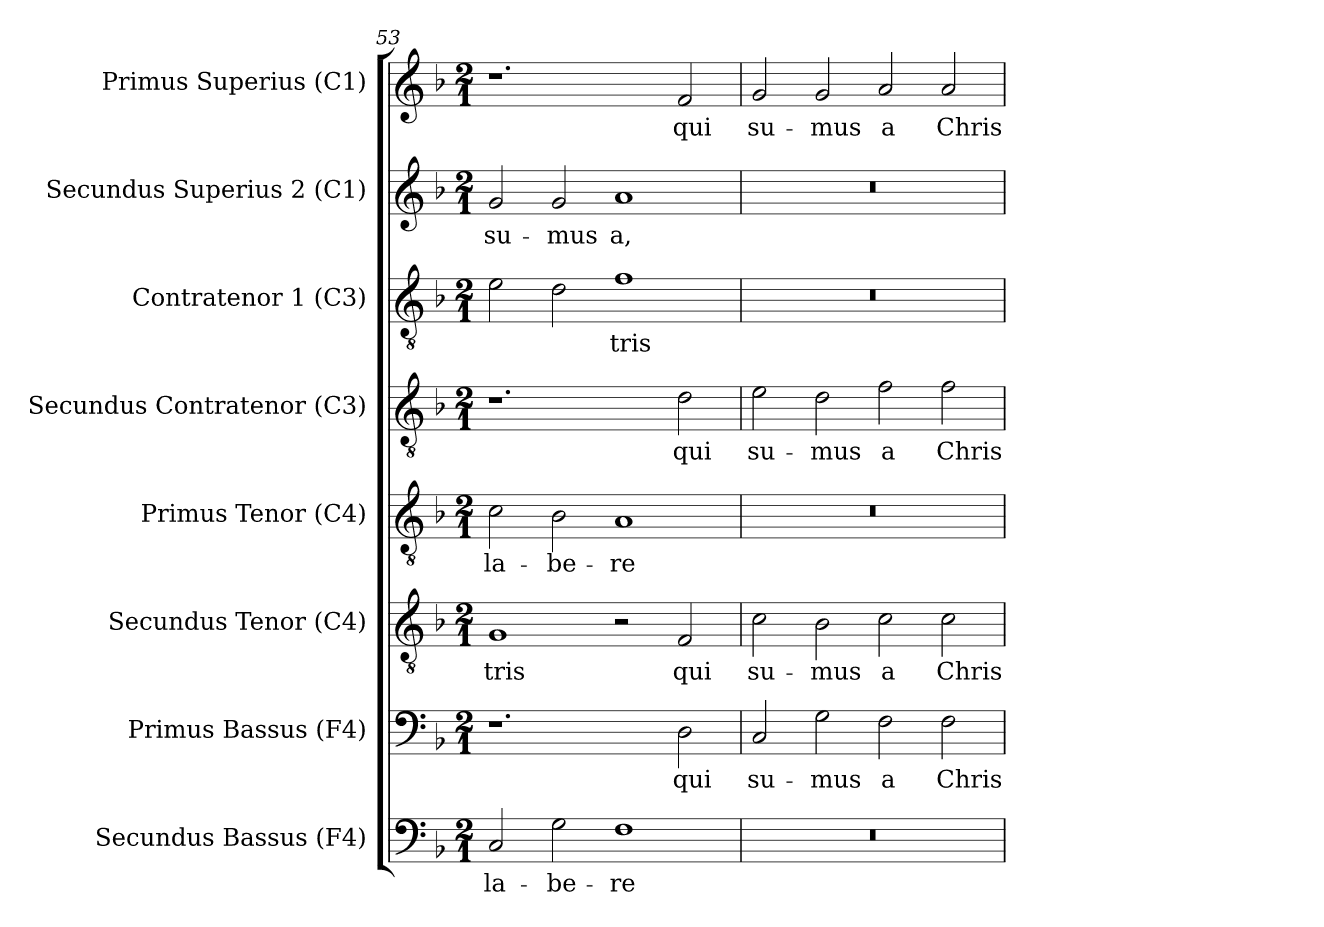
**kern	**text	**kern	**text	**kern	**text	**kern	**text	**kern	**text	**kern	**text	**kern	**text	**kern	**text
*part8	*part8	*part7	*part7	*part6	*part6	*part5	*part5	*part4	*part4	*part3	*part3	*part2	*part2	*part1	*part1
*staff8	*staff8	*staff7	*staff7	*staff6	*staff6	*staff5	*staff5	*staff4	*staff4	*staff3	*staff3	*staff2	*staff2	*staff1	*staff1
*I"Secundus Bassus (F4)	*	*I"Primus Bassus (F4)	*	*I"Secundus Tenor (C4)	*	*I"Primus Tenor (C4)	*	*I"Secundus  Contratenor (C3)	*	*I"Contratenor 1 (C3)	*	*I"Secundus Superius 2 (C1)	*	*I"Primus Superius (C1)	*
*I'B2	*	*I'B1	*	*I'T2	*	*I'T1	*	*	*	*	*	*I'C2	*	*I'C1	*
*clefF4	*	*clefF4	*	*clefGv2	*	*clefGv2	*	*clefGv2	*	*clefGv2	*	*clefG2	*	*clefG2	*
*	*	*	*	*	*	*ITrd7c12	*	*	*	*	*	*	*	*	*
*k[b-]	*	*k[b-]	*	*k[b-]	*	*k[b-]	*	*k[b-]	*	*k[b-]	*	*k[b-]	*	*k[b-]	*
*F:	*	*F:	*	*F:	*	*F:	*	*F:	*	*F:	*	*F:	*	*F:	*
*M2/1	*	*M2/1	*	*M2/1	*	*M2/1	*	*M2/1	*	*M2/1	*	*M2/1	*	*M2/1	*
=53	=53	=53	=53	=53	=53	=53	=53	=53	=53	=53	=53	=53	=53	=53	=53
!	!LO:LY:b:color=#000000	!	!	!	!	!	!	!	!	!	!	!	!	!	!
!	!	!	!	!	!LO:LY:b:color=#000000	!	!	!	!	!	!	!	!	!	!
!	!	!	!	!	!	!	!LO:LY:b:color=#000000	!	!	!	!	!	!	!	!
!	!	!	!	!	!	!	!	!	!	!	!	!	!LO:LY:b:color=#000000	!	!
2Ci/	-la-	1.r	.	1Gi	-tris	2Ci\	-la-	1.r	.	2ei\	.	2gi/	su-	1.r	.
!	!LO:LY:b:color=#000000	!	!	!	!	!	!	!	!	!	!	!	!	!	!
!	!	!	!	!	!	!	!LO:LY:b:color=#000000	!	!	!	!	!	!	!	!
!	!	!	!	!	!	!	!	!	!	!	!	!	!LO:LY:b:color=#000000	!	!
2Gi\	-be-	.	.	.	.	2BB-i\	-be-	.	.	2di\	.	2gi/	-mus	.	.
!	!LO:LY:b:color=#000000	!	!	!	!	!	!	!	!	!	!	!	!	!	!
!	!	!	!	!	!	!	!LO:LY:b:color=#000000	!	!	!	!	!	!	!	!
!	!	!	!	!	!	!	!	!	!	!	!LO:LY:b:color=#000000	!	!	!	!
!	!	!	!	!	!	!	!	!	!	!	!	!	!LO:LY:b:color=#000000	!	!
1Fi	-re	.	.	2r	.	1AAi	-re	.	.	1fi	-tris	1ai	a,	.	.
!	!	!	!LO:LY:b:color=#000000	!	!	!	!	!	!	!	!	!	!	!	!
!	!	!	!	!	!LO:LY:b:color=#000000	!	!	!	!	!	!	!	!	!	!
!	!	!	!	!	!	!	!	!	!LO:LY:b:color=#000000	!	!	!	!	!	!
!	!	!	!	!	!	!	!	!	!	!	!	!	!	!	!LO:LY:b:color=#000000
.	.	2Di\	qui	2Fi/	qui	.	.	2di\	qui	.	.	.	.	2fi/	qui
=54	=54	=54	=54	=54	=54	=54	=54	=54	=54	=54	=54	=54	=54	=54	=54
!LO:N:vis=1	!	!	!	!	!	!	!	!	!	!	!	!	!	!	!
!	!	!	!LO:LY:b:color=#000000	!	!	!	!	!	!	!	!	!	!	!	!
!	!	!	!	!	!LO:LY:b:color=#000000	!LO:N:vis=1	!	!	!	!	!	!	!	!	!
!	!	!	!	!	!	!	!	!	!LO:LY:b:color=#000000	!LO:N:vis=1	!	!LO:N:vis=1	!	!	!
!	!	!	!	!	!	!	!	!	!	!	!	!	!	!	!LO:LY:b:color=#000000
0r	.	2Ci/	su-	2ci\	su-	0r	.	2ei\	su-	0r	.	0r	.	2gi/	su-
!	!	!	!LO:LY:b:color=#000000	!	!	!	!	!	!	!	!	!	!	!	!
!	!	!	!	!	!LO:LY:b:color=#000000	!	!	!	!	!	!	!	!	!	!
!	!	!	!	!	!	!	!	!	!LO:LY:b:color=#000000	!	!	!	!	!	!
!	!	!	!	!	!	!	!	!	!	!	!	!	!	!	!LO:LY:b:color=#000000
.	.	2Gi\	-mus	2B-i\	-mus	.	.	2di\	-mus	.	.	.	.	2gi/	-mus
!	!	!	!LO:LY:b:color=#000000	!	!	!	!	!	!	!	!	!	!	!	!
!	!	!	!	!	!LO:LY:b:color=#000000	!	!	!	!	!	!	!	!	!	!
!	!	!	!	!	!	!	!	!	!LO:LY:b:color=#000000	!	!	!	!	!	!
!	!	!	!	!	!	!	!	!	!	!	!	!	!	!	!LO:LY:b:color=#000000
.	.	2Fi\	a	2ci\	a	.	.	2fi\	a	.	.	.	.	2ai/	a
!	!	!	!LO:LY:b:color=#000000	!	!	!	!	!	!	!	!	!	!	!	!
!	!	!	!	!	!LO:LY:b:color=#000000	!	!	!	!	!	!	!	!	!	!
!	!	!	!	!	!	!	!	!	!LO:LY:b:color=#000000	!	!	!	!	!	!
!	!	!	!	!	!	!	!	!	!	!	!	!	!	!	!LO:LY:b:color=#000000
.	.	2Fi\	Chris-	2ci\	Chris-	.	.	2fi\	Chris-	.	.	.	.	2ai/	Chris-
=	=	=	=	=	=	=	=	=	=	=	=	=	=	=	=
*-	*-	*-	*-	*-	*-	*-	*-	*-	*-	*-	*-	*-	*-	*-	*-
